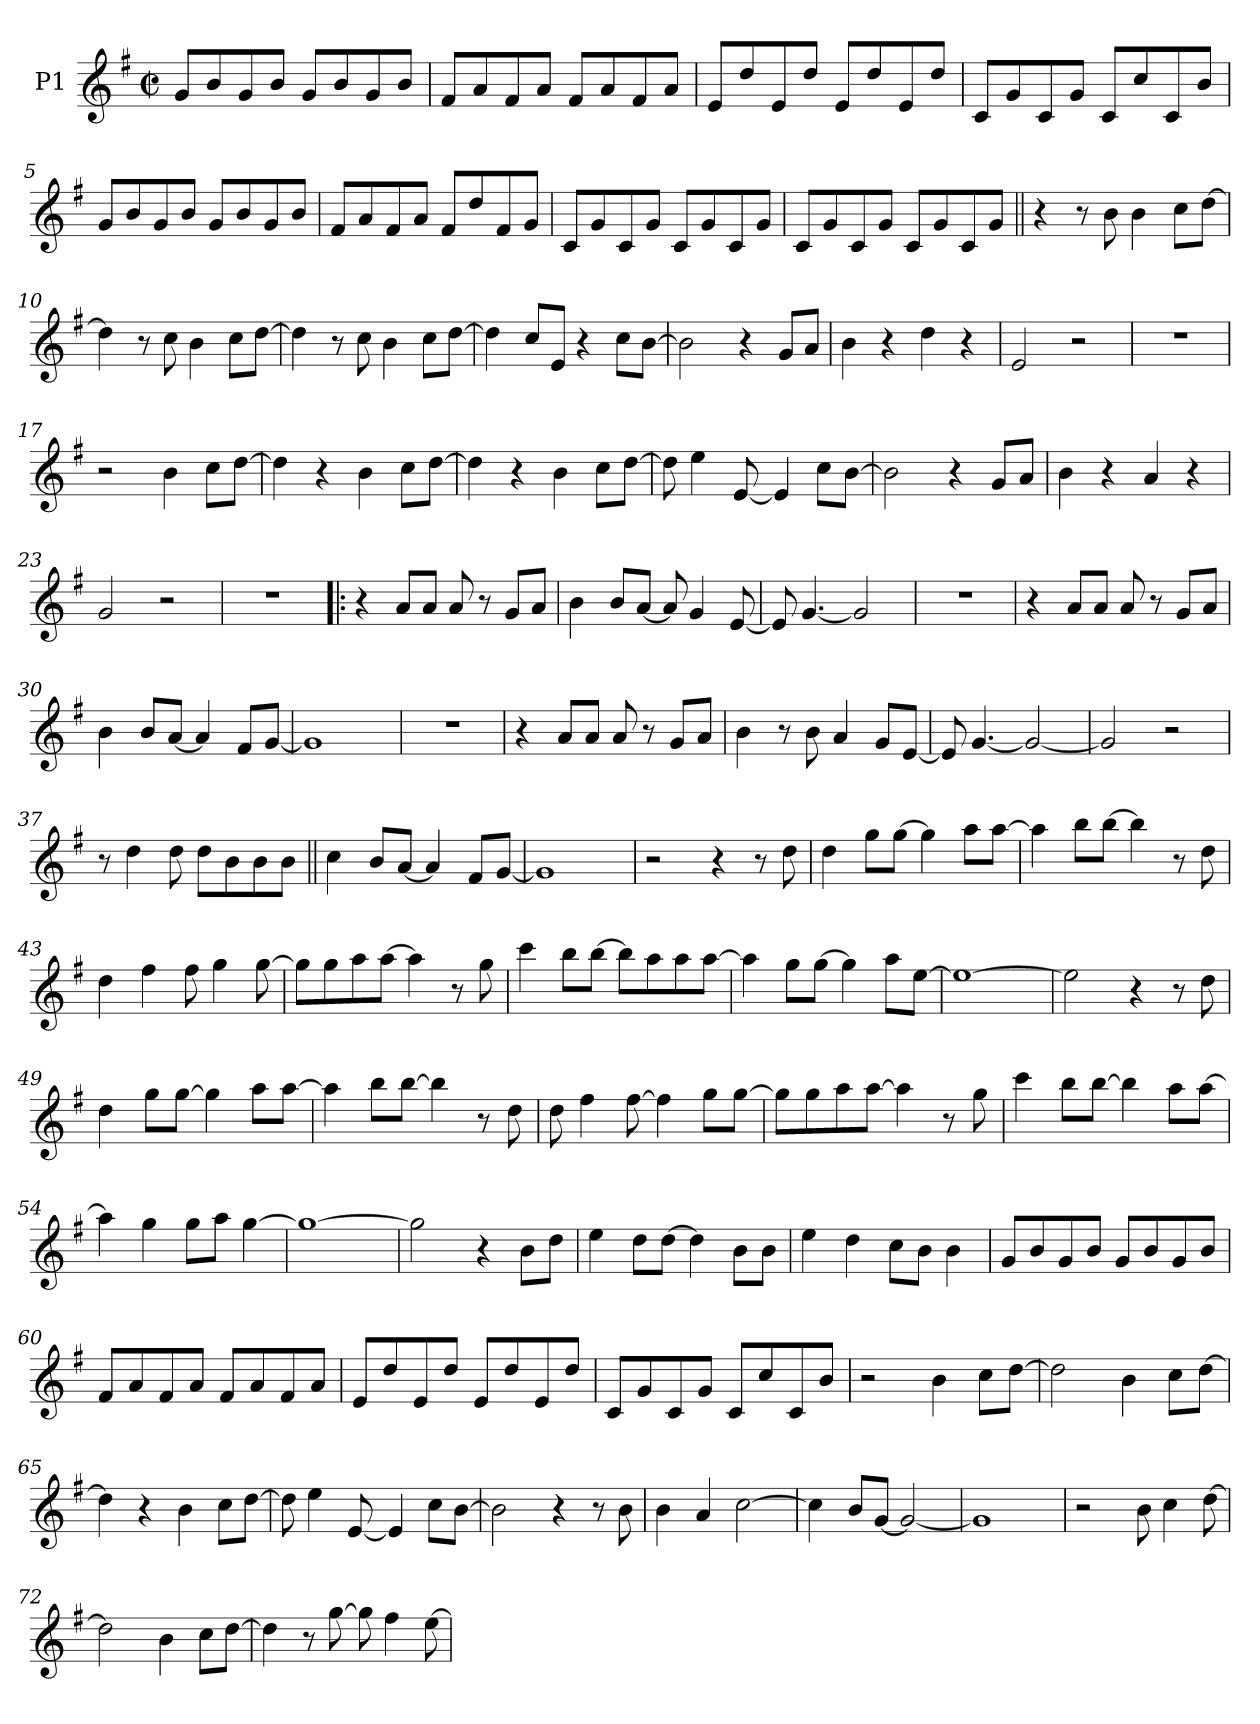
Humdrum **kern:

**kern
*part1
*staff1
*I"P1
*clefG2
*k[f#]
*G:
*M2/2
*met(c|)
*MM148
=1
8g/L
8b/
8g/
8b/J
8g/L
8b/
8g/
8b/J
=2
8f#/L
8a/
8f#/
8a/J
8f#/L
8a/
8f#/
8a/J
=3
8e/L
8dd/
8e/
8dd/J
8e/L
8dd/
8e/
8dd/J
=4
8c/L
8g/
8c/
8g/J
8c/L
8cc/
8c/
8b/J
!!LO:LB:g=z
=5
8g/L
8b/
8g/
8b/J
8g/L
8b/
8g/
8b/J
=6
8f#/L
8a/
8f#/
8a/J
8f#/L
8dd/
8f#/
8g/J
=7
8c/L
8g/
8c/
8g/J
8c/L
8g/
8c/
8g/J
=8
8c/L
8g/
8c/
8g/J
8c/L
8g/
8c/
8g/J
!!LO:LB:g=z
=9||
4r
8r
8b\
4b\
8cc\L
[>8dd\J
=10
4dd\]
8r
8cc\
4b\
8cc\L
[>8dd\J
=11
4dd\]
8r
8cc\
4b\
8cc\L
[>8dd\J
=12
4dd\]
8cc/L
8e/J
4r
8cc\L
[>8b\J
=13
2b\]
4r
8g/L
8a/J
!!LO:LB:g=z
=14
4b\
4r
4dd\
4r
=15
2e/
2r
=16
1r
=17
2r
4b\
8cc\L
[>8dd\J
=18
4dd\]
4r
4b\
8cc\L
[>8dd\J
=19
4dd\]
4r
4b\
8cc\L
[>8dd\J
!!LO:LB:g=z
=20
8dd\]
4ee\
[<8e/
4e/]
8cc\L
[>8b\J
=21
2b\]
4r
8g/L
8a/J
=22
4b\
4r
4a/
4r
=23
2g/
2r
=24
1r
=25!|:
4r
8a/L
8a/J
8a/
8r
8g/L
8a/J
!!LO:LB:g=z
=26
4b\
8b/L
[<8a/J
8a/]
4g/
[<8e/
=27
8e/]
[<4.g/
2g/]
=28
1r
=29
4r
8a/L
8a/J
8a/
8r
8g/L
8a/J
=30
4b\
8b/L
[<8a/J
4a/]
8f#/L
[<8g/J
=31
1g]
!!LO:LB:g=z
=32
1r
=33
4r
8a/L
8a/J
8a/
8r
8g/L
8a/J
=34
4b\
8r
8b\
4a/
8g/L
[<8e/J
=35
8e/]
[<4.g/
2g/_
=36
2g/]
2r
=37
8r
4dd\
8dd\
8dd\L
8b\
8b\
8b\J
!!LO:LB:g=z
=38||
4cc\
8b/L
[<8a/J
4a/]
8f#/L
[<8g/J
=39
1g]
=40
2r
4r
8r
8dd\
=41
4dd\
8gg\L
[>8gg\J
4gg\]
8aa\L
[>8aa\J
=42
4aa\]
8bb\L
[>8bb\J
4bb\]
8r
8dd\
=43
4dd\
4ff#\
8ff#\
4gg\
[>8gg\
!!LO:LB:g=z
=44
8gg\L]
8gg\
8aa\
[>8aa\J
4aa\]
8r
8gg\
=45
4ccc\
8bb\L
[>8bb\J
8bb\L]
8aa\
8aa\
[>8aa\J
=46
4aa\]
8gg\L
[>8gg\J
4gg\]
8aa\L
[>8ee\J
=47
1ee_
=48
2ee\]
4r
8r
8dd\
!!LO:LB:g=z
=49
4dd\
8gg\L
[>8gg\J
4gg\]
8aa\L
[>8aa\J
=50
4aa\]
8bb\L
[>8bb\J
4bb\]
8r
8dd\
=51
8dd\
4ff#\
[>8ff#\
4ff#\]
8gg\L
[>8gg\J
=52
8gg\L]
8gg\
8aa\
[>8aa\J
4aa\]
8r
8gg\
=53
4ccc\
8bb\L
[>8bb\J
4bb\]
8aa\L
[>8aa\J
!!LO:PB:g=z
=54
4aa\]
4gg\
8gg\L
8aa\J
[>4gg\
=55
1gg_
=56
2gg\]
4r
8b\L
8dd\J
=57
4ee\
8dd\L
[>8dd\J
4dd\]
8b\L
8b\J
=58
4ee\
4dd\
8cc\L
8b\J
4b\
=59
8g/L
8b/
8g/
8b/J
8g/L
8b/
8g/
8b/J
!!LO:LB:g=z
=60
8f#/L
8a/
8f#/
8a/J
8f#/L
8a/
8f#/
8a/J
=61
8e/L
8dd/
8e/
8dd/J
8e/L
8dd/
8e/
8dd/J
=62
8c/L
8g/
8c/
8g/J
8c/L
8cc/
8c/
8b/J
=63
2r
4b\
8cc\L
[>8dd\J
=64
2dd\]
4b\
8cc\L
[>8dd\J
!!LO:LB:g=z
=65
4dd\]
4r
4b\
8cc\L
[>8dd\J
=66
8dd\]
4ee\
[<8e/
4e/]
8cc\L
[>8b\J
=67
2b\]
4r
8r
8b\
=68
4b\
4a/
[>2cc\
=69
4cc\]
8b/L
[<8g/J
2g/_
=70
1g]
!!LO:LB:g=z
=71
2r
8b\
4cc\
[>8dd\
=72
2dd\]
4b\
8cc\L
[>8dd\J
=73
4dd\]
8r
[>8gg\
8gg\]
4ff#\
[>8ee\
=
*-
